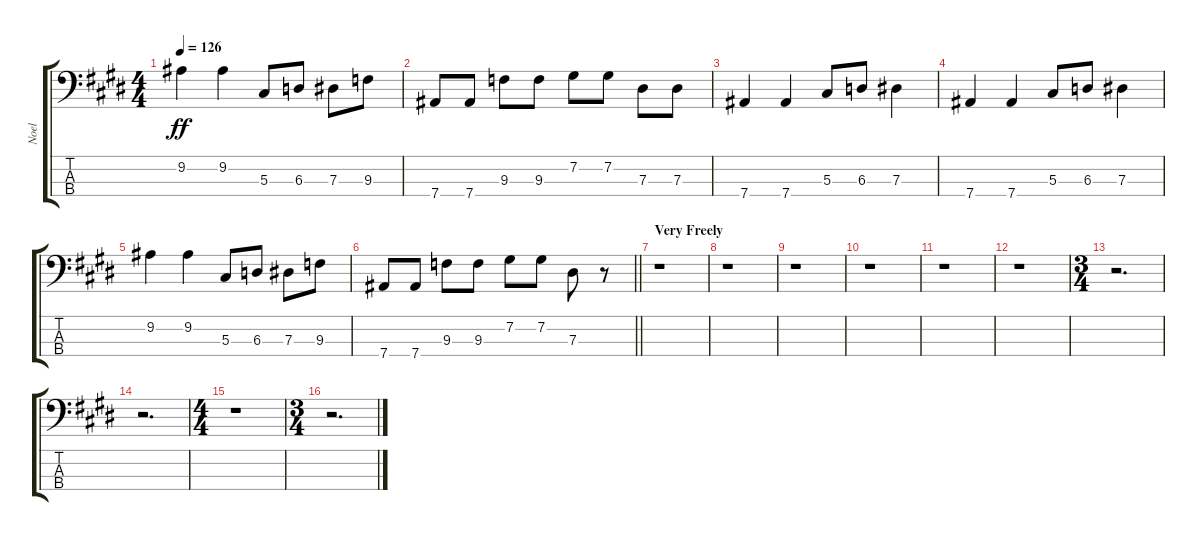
\track ("Noel" "Noel") {instrument electricbassfinger}
\staff {score tabs}
\tuning (Gb2 Db2 Ab1 Eb1) {hide}
\ts (4 4)
\tempo 126
\clef f4
\ks e
9.2.4{dy ff} 9.2.4 5.3.8 6.3.8 7.3.8 9.3.8 |
7.4.8 7.4.8 9.3.8 9.3.8 7.2.8 7.2.8 7.3.8 7.3.8 |
7.4.4 7.4.4 5.3.8 6.3.8 7.3.4 |
7.4.4 7.4.4 5.3.8 6.3.8 7.3.4 |
9.2.4 9.2.4 5.3.8 6.3.8 7.3.8 9.3.8 |
\barLineRight lightlight
7.4.8 7.4.8 9.3.8 9.3.8 7.2.8 7.2.8 7.3.8 r.8 |
\section ("" "Very Freely")
r.1 |
r.1 |
r.1 |
r.1 |
r.1 |
r.1 |
\ts (3 4)
r.2{d} |
r.2{d} |
\ts (4 4)
r.1 |
\ts (3 4)
r.2{d}
